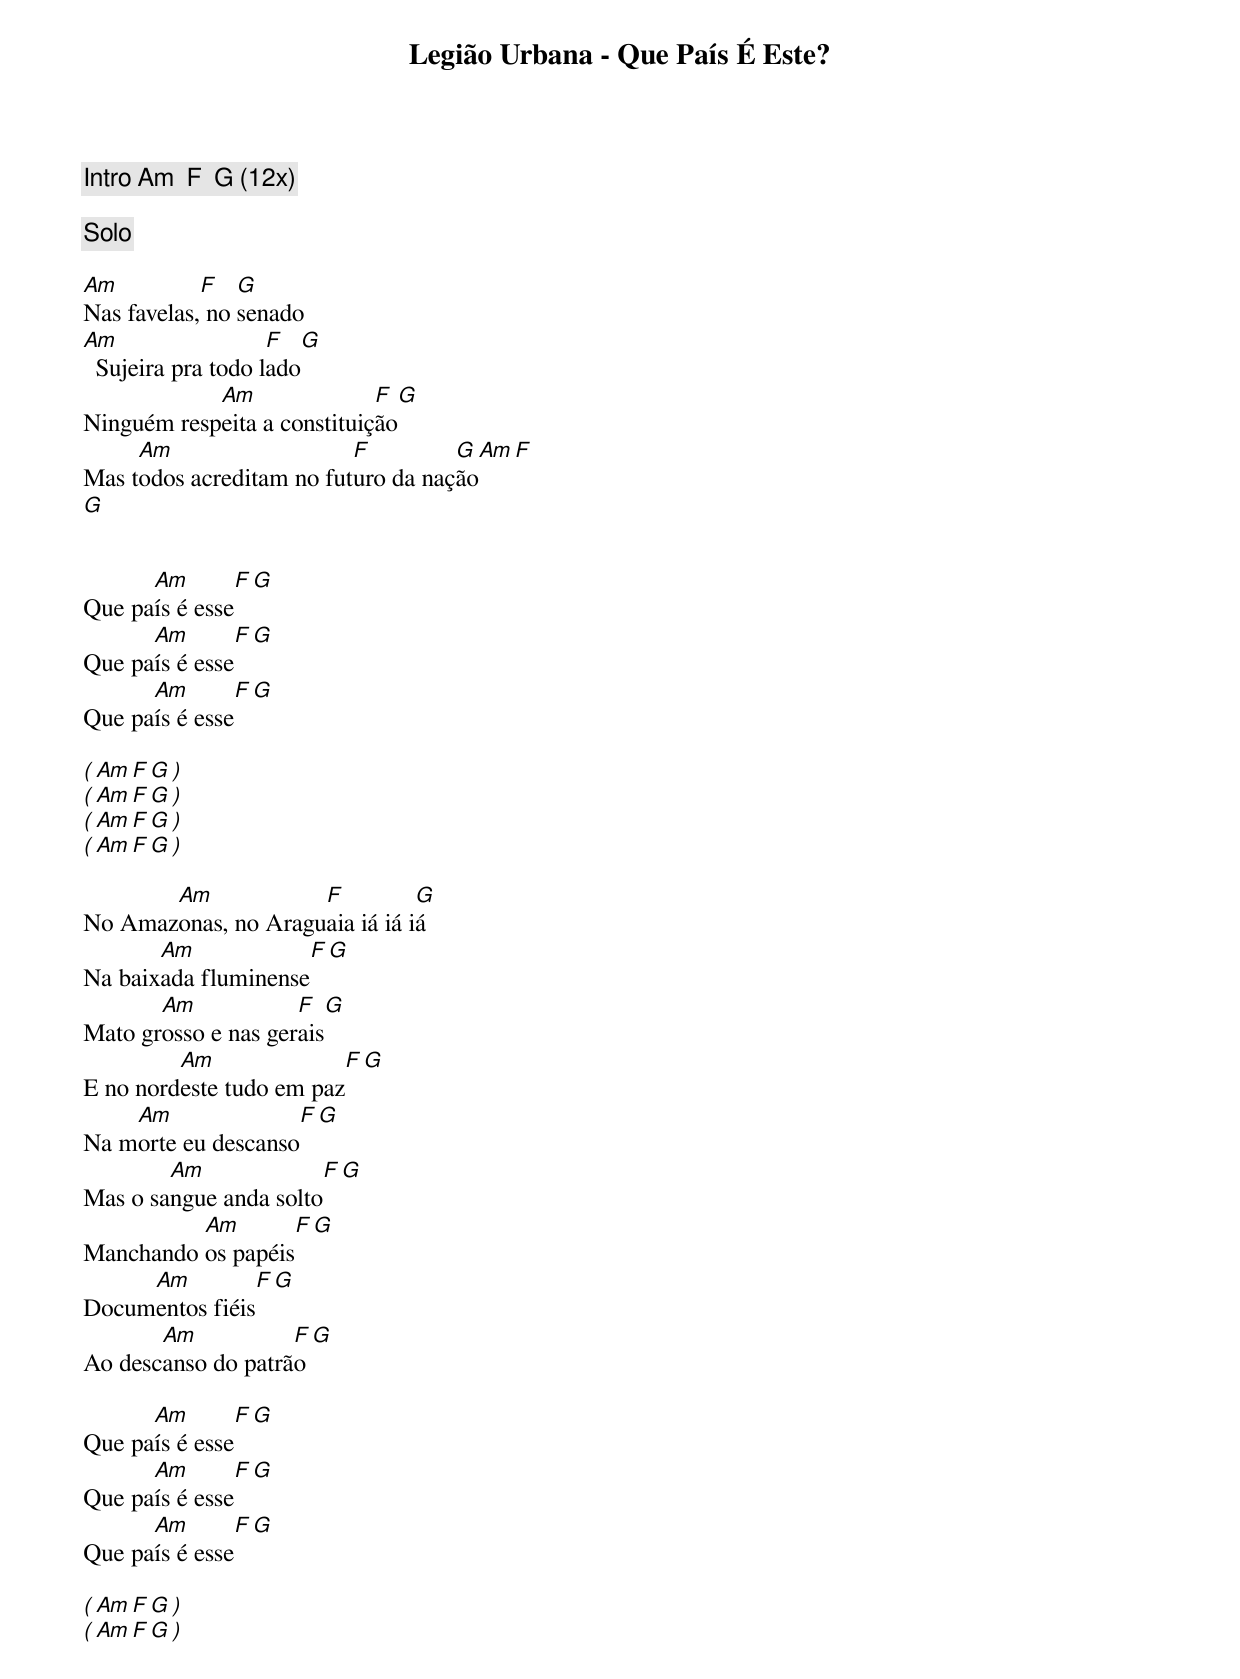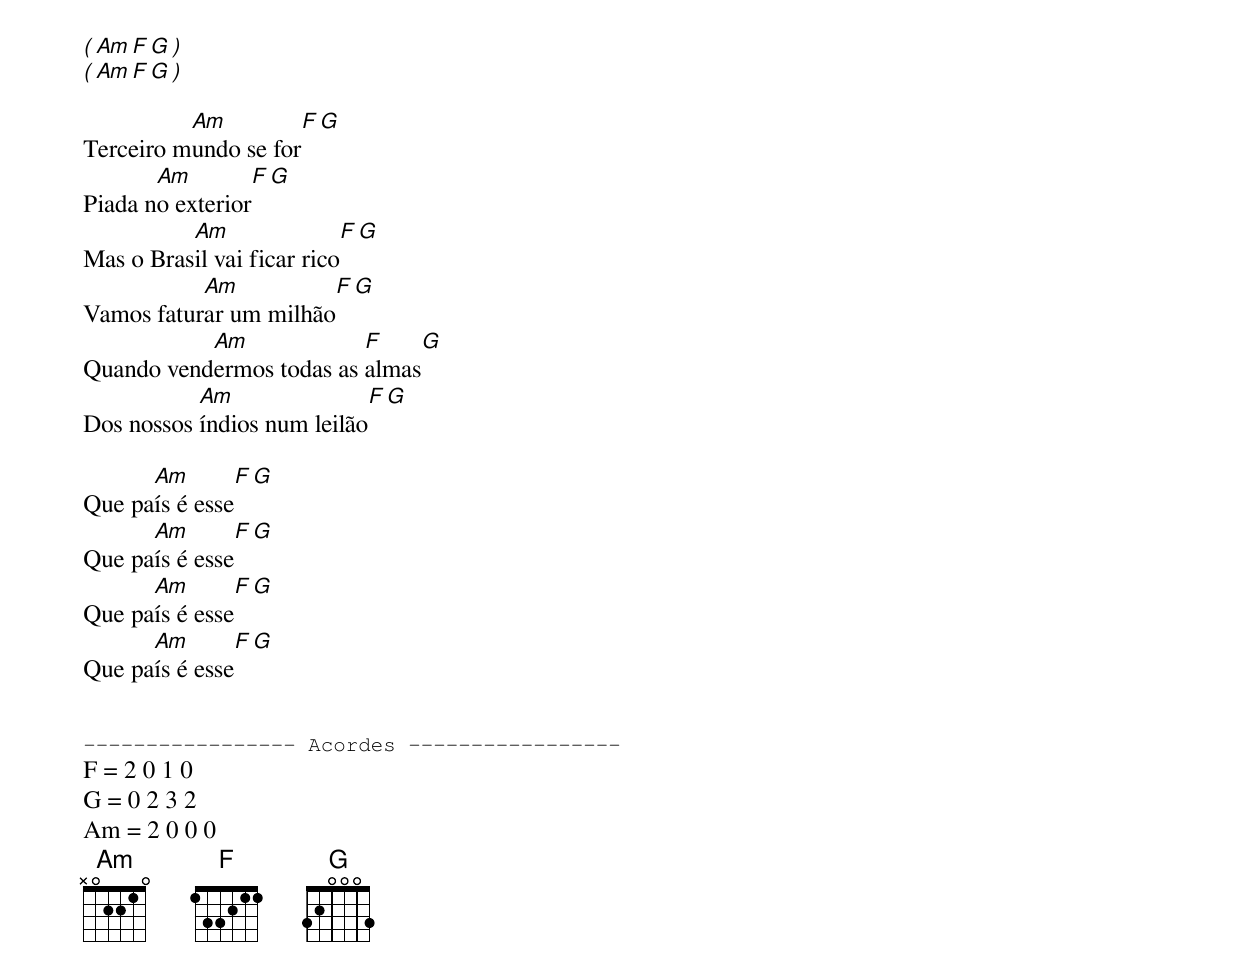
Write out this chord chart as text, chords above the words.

Legião Urbana - Que País É Este?

[Intro] Am  F  G (12x)

[Solo]

Am          F   G
Nas favelas, no senado
Am                  F   G
  Sujeira pra todo lado
            Am               F  G
Ninguém respeita a constituição
     Am                   F         G  Am  F
Mas todos acreditam no futuro da nação
 G


      Am       F  G
Que país é esse
      Am       F  G
Que país é esse
      Am       F  G
Que país é esse

( Am  F  G )
( Am  F  G )
( Am  F  G )
( Am  F  G )

       Am            F          G
No Amazonas, no Araguaia iá iá iá
       Am            F  G
Na baixada fluminense
       Am            F   G
Mato grosso e nas gerais
         Am               F  G
E no nordeste tudo em paz
    Am               F  G
Na morte eu descanso
        Am              F  G
Mas o sangue anda solto
          Am        F  G
Manchando os papéis
     Am          F  G
Documentos fiéis
       Am           F  G
Ao descanso do patrão

      Am       F  G
Que país é esse
      Am       F  G
Que país é esse
      Am       F  G
Que país é esse

( Am  F  G )
( Am  F  G )
( Am  F  G )
( Am  F  G )

          Am          F  G
Terceiro mundo se for
       Am         F  G
Piada no exterior
          Am                F  G
Mas o Brasil vai ficar rico
           Am           F  G
Vamos faturar um milhão
           Am             F     G
Quando vendermos todas as almas
           Am               F  G
Dos nossos índios num leilão

      Am       F  G
Que país é esse
      Am       F  G
Que país é esse
      Am       F  G
Que país é esse
      Am       F  G
Que país é esse


----------------- Acordes -----------------
F = 2 0 1 0
G = 0 2 3 2
Am = 2 0 0 0
